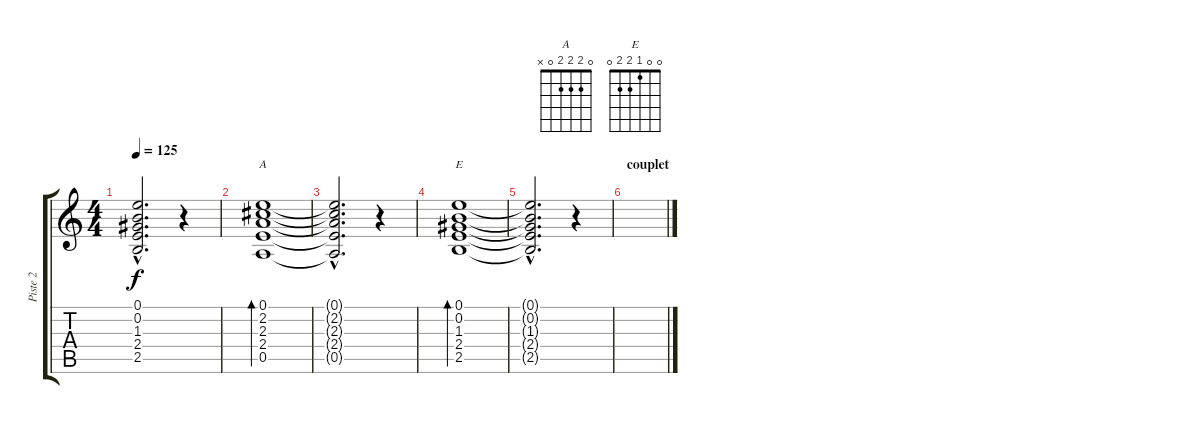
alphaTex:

\track ("Piste 2" "Piste 2") {instrument distortionguitar}
\staff {score tabs}
\tuning (E4 B3 G3 D3 A2 E2) {hide}
\chord ("A" 0 2 2 2 0 x)
\chord ("E" 0 0 1 2 2 0)
\ts (4 4)
\tempo 125
\clef g2
\ks c
(0.1{hac t} 0.2{hac t} 1.3{hac t} 2.4{hac t} 2.5{hac t}).2{d dy f} r.4 |
(0.1 2.2 2.3 2.4 0.5).1{bd 120 ch "A"} |
(0.1{hac t} 2.2{hac t} 2.3{hac t} 2.4{hac t} 0.5{hac t}).2{d} r.4 |
(0.1 0.2 1.3 2.4 2.5).1{bd 120 ch "E"} |
(0.1{hac t} 0.2{hac t} 1.3{hac t} 2.4{hac t} 2.5{hac t}).2{d} r.4 |
\section ("" "couplet")
